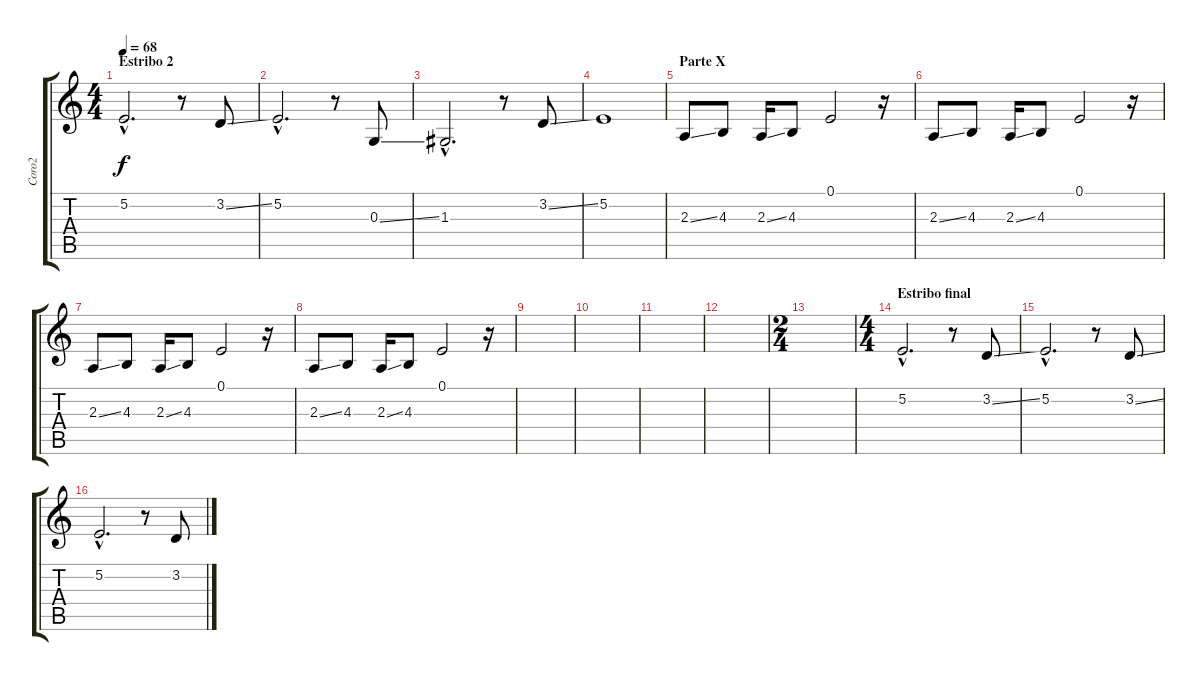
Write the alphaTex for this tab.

\track ("Coro2" "Coro2") {instrument pad4choir}
\staff {score tabs}
\tuning (E4 B3 G3 D3 A2 E2) {hide}
\ts (4 4)
\section ("" "Estribo 2")
\tempo 68
\clef g2
\ks c
5.2{hac}.2{d dy f} r.8 3.2{ss}.8 |
5.2{hac}.2{d} r.8 0.3{ss}.8 |
1.3{hac}.2{d} r.8 3.2{ss}.8 |
5.2.1 |
\section ("" "Parte X")
2.3{ss}.8 4.3.8 2.3{ss}.16 4.3.8 0.1.2 r.16 |
2.3{ss}.8 4.3.8 2.3{ss}.16 4.3.8 0.1.2 r.16 |
2.3{ss}.8 4.3.8 2.3{ss}.16 4.3.8 0.1.2 r.16 |
2.3{ss}.8 4.3.8 2.3{ss}.16 4.3.8 0.1.2 r.16 |
|
|
|
|
\ts (2 4)
|
\ts (4 4)
\section ("" "Estribo final")
5.2{hac}.2{d} r.8 3.2{ss}.8 |
5.2{hac}.2{d} r.8 3.2{ss}.8 |
5.2{hac}.2{d} r.8 3.2{ss}.8
